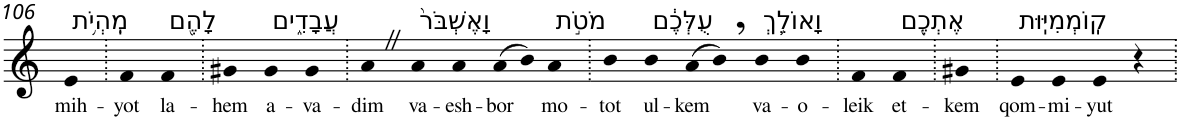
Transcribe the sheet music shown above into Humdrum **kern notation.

**kern	**text
*part1	*part1
*staff1	*staff1
*I"Piano	*
*I'Pno	*
!!LO:PB:g=z
*clefG2	*
*k[]	*
=106	=106
!LO:TX:a:t=מִֽהְיֹ֥ת	!
!	!LO:LY:b
4e	mih-
=107.	=107.
!	!LO:LY:b
4f	-yot
!LO:TX:a:t=לָהֶ֖ם	!
!	!LO:LY:b
4f	la-
=108.	=108.
!	!LO:LY:b
4g#X	-hem
!LO:TX:a:t=עֲבָדִ֑ים	!
!	!LO:LY:b
4g#	a-
!	!LO:LY:b
4g#	-va-
=109.	=109.
!	!LO:LY:b
4aZ	-dim
!LO:TX:a:t=וָאֶשְׁבֹּר֙	!
!	!LO:LY:b
4a	va-
!	!LO:LY:b
4a	-esh-
!	!LO:LY:b
(>8a	-bor
8b)	.
!LO:TX:a:t=מֹטֹ֣ת	!
!	!LO:LY:b
4a	mo-
=110.	=110.
!	!LO:LY:b
4b	-tot
!LO:TX:a:t=עֻלְּכֶ֔ם	!
!	!LO:LY:b
4b	ul-
!	!LO:LY:b
(>8a	-kem
8b,)	.
!LO:TX:a:t=וָאוֹלֵ֥ךְ	!
!	!LO:LY:b
4b	va-
!	!LO:LY:b
4b	-o-
=111.	=111.
!	!LO:LY:b
4f	-leik
!LO:TX:a:t=אֶתְכֶ֖ם	!
!	!LO:LY:b
4f	et-
=112.	=112.
!	!LO:LY:b
4g#X	-kem
=113.	=113.
!LO:TX:a:t=קֽוֹמְמִיּֽוּת	!
!	!LO:LY:b
4e	qom-
!	!LO:LY:b
4e	-mi-
!	!LO:LY:b
4e	-yut
4r	.
=.	=.
*-	*-
